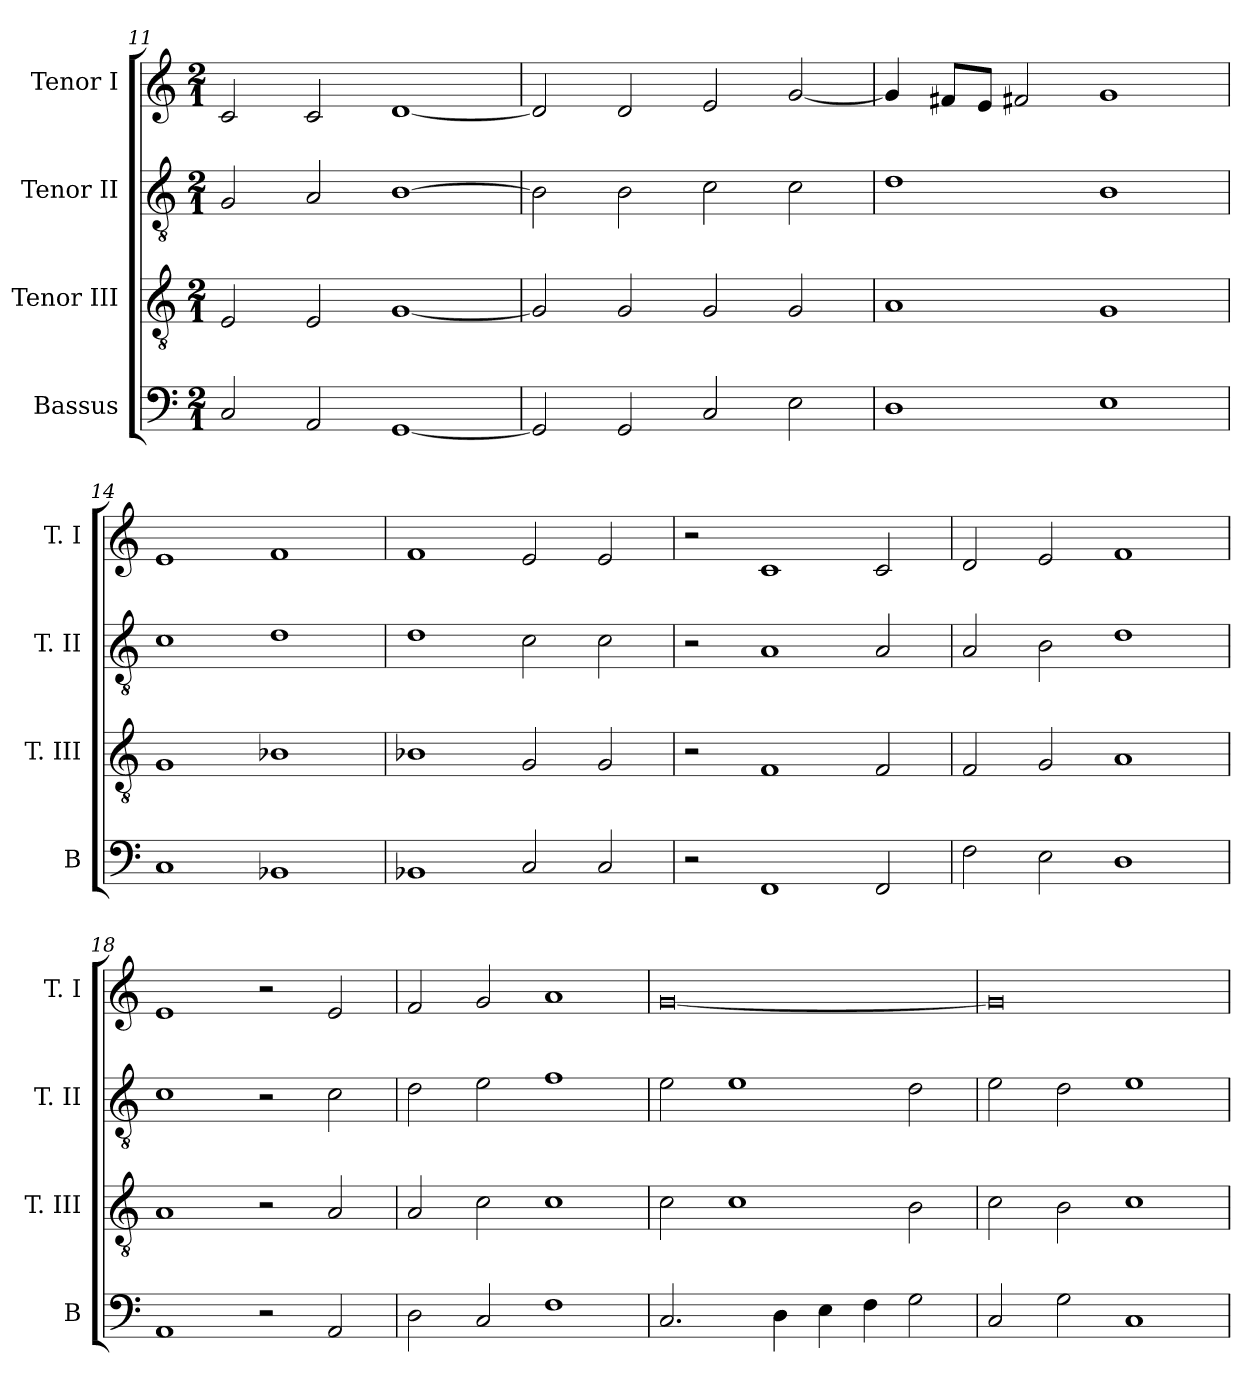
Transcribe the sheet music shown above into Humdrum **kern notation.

**kern	**kern	**kern	**kern
*part4	*part3	*part2	*part1
*staff4	*staff3	*staff2	*staff1
*I"Bassus	*I"Tenor III	*I"Tenor II	*I"Tenor I
*I'B	*I'T. III	*I'T. II	*I'T. I
*clefF4	*clefGv2	*clefGv2	*clefG2
*k[]	*k[]	*k[]	*k[]
*C:	*C:	*C:	*C:
*M2/1	*M2/1	*M2/1	*M2/1
=11	=11	=11	=11
2C	2E	2G	2c
2AA	2E	2A	2c
[1GG	[1G	[1B	[1d
=12	=12	=12	=12
2GG]	2G]	2B]	2d]
2GG	2G	2B	2d
2C	2G	2c	2e
2E	2G	2c	[2g
=13	=13	=13	=13
1D	1A	1d	4g]
.	.	.	8f#XL
.	.	.	8eJ
.	.	.	2f#X
1E	1G	1B	1g
=14	=14	=14	=14
1C	1G	1c	1e
1BB-X	1B-X	1d	1f
=15	=15	=15	=15
1BB-X	1B-X	1d	1f
2C	2G	2c	2e
2C	2G	2c	2e
=16	=16	=16	=16
2r	2r	2r	2r
1FF	1F	1A	1c
2FF	2F	2A	2c
=17	=17	=17	=17
2F	2F	2A	2d
2E	2G	2B	2e
1D	1A	1d	1f
=18	=18	=18	=18
1AA	1A	1c	1e
2r	2r	2r	2r
2AA	2A	2c	2e
=19	=19	=19	=19
2D	2A	2d	2f
2C	2c	2e	2g
1F	1c	1f	1a
=20	=20	=20	=20
2.C	2c	2e	[0g
.	1c	1e	.
4D	.	.	.
4E	.	.	.
4F	.	.	.
2G	2B	2d	.
=21	=21	=21	=21
2C	2c	2e	0g]
2G	2B	2d	.
1C	1c	1e	.
=	=	=	=
*-	*-	*-	*-
